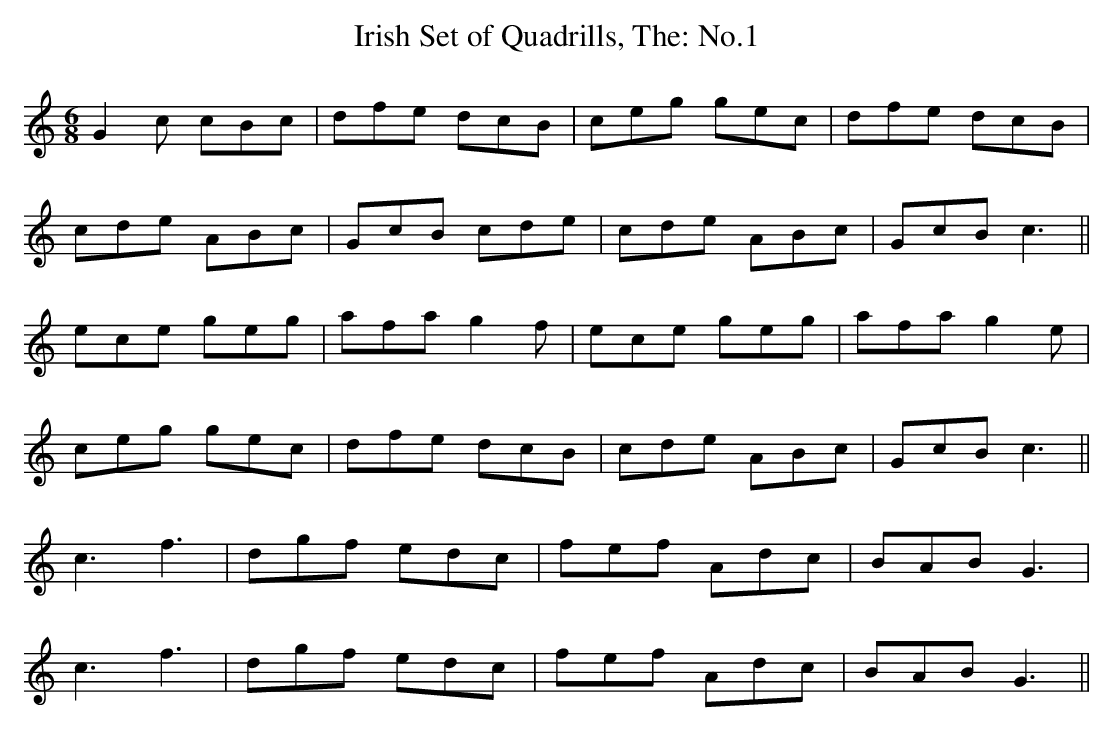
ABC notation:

X:1
T:Irish Set of Quadrills, The: No.1
M:6/8
L:1/8
K:C
G2c cBc|dfe dcB|ceg gec|dfe dcB|
cde ABc|GcB cde|cde ABc|GcB c3||
ece geg|afa g2f|ece geg|afa g2e|
ceg gec|dfe dcB|cde ABc|GcB c3||
c3 f3|dgf edc|fef Adc|BAB G3|
c3 f3|dgf edc|fef Adc|BAB G3||
